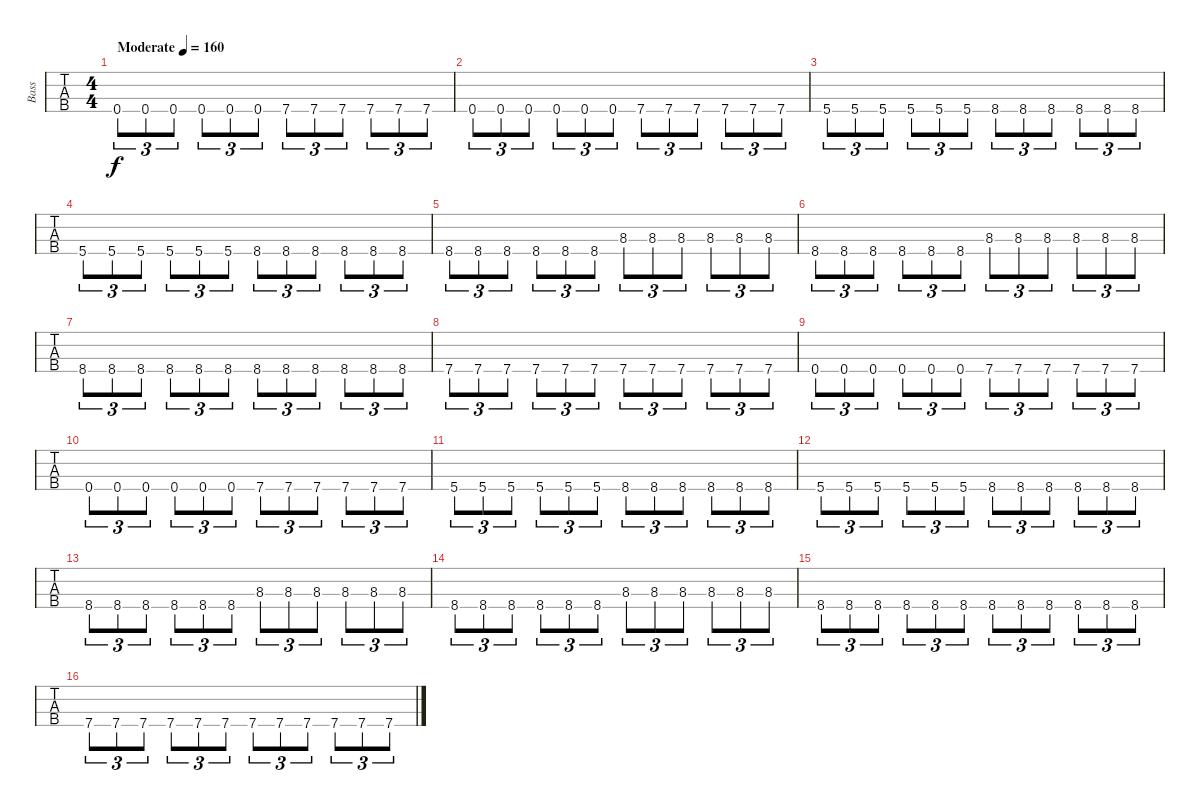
\track ("Bass" "Bass") {instrument electricbasspick}
\staff {tabs}
\tuning (F2 C2 G1 C1) {hide}
\ts (4 4)
\tempo (160 "Moderate")
\clef f4
\ks c
0.4.8{tu (3 2) dy f instrument electricbasspick} 0.4.8{tu (3 2)} 0.4.8{tu (3 2)} 0.4.8{tu (3 2)} 0.4.8{tu (3 2)} 0.4.8{tu (3 2)} 7.4.8{tu (3 2)} 7.4.8{tu (3 2)} 7.4.8{tu (3 2)} 7.4.8{tu (3 2)} 7.4.8{tu (3 2)} 7.4.8{tu (3 2)} |
0.4.8{tu (3 2)} 0.4.8{tu (3 2)} 0.4.8{tu (3 2)} 0.4.8{tu (3 2)} 0.4.8{tu (3 2)} 0.4.8{tu (3 2)} 7.4.8{tu (3 2)} 7.4.8{tu (3 2)} 7.4.8{tu (3 2)} 7.4.8{tu (3 2)} 7.4.8{tu (3 2)} 7.4.8{tu (3 2)} |
5.4.8{tu (3 2)} 5.4.8{tu (3 2)} 5.4.8{tu (3 2)} 5.4.8{tu (3 2)} 5.4.8{tu (3 2)} 5.4.8{tu (3 2)} 8.4.8{tu (3 2)} 8.4.8{tu (3 2)} 8.4.8{tu (3 2)} 8.4.8{tu (3 2)} 8.4.8{tu (3 2)} 8.4.8{tu (3 2)} |
5.4.8{tu (3 2)} 5.4.8{tu (3 2)} 5.4.8{tu (3 2)} 5.4.8{tu (3 2)} 5.4.8{tu (3 2)} 5.4.8{tu (3 2)} 8.4.8{tu (3 2)} 8.4.8{tu (3 2)} 8.4.8{tu (3 2)} 8.4.8{tu (3 2)} 8.4.8{tu (3 2)} 8.4.8{tu (3 2)} |
8.4.8{tu (3 2)} 8.4.8{tu (3 2)} 8.4.8{tu (3 2)} 8.4.8{tu (3 2)} 8.4.8{tu (3 2)} 8.4.8{tu (3 2)} 8.3.8{tu (3 2)} 8.3.8{tu (3 2)} 8.3.8{tu (3 2)} 8.3.8{tu (3 2)} 8.3.8{tu (3 2)} 8.3.8{tu (3 2)} |
8.4.8{tu (3 2)} 8.4.8{tu (3 2)} 8.4.8{tu (3 2)} 8.4.8{tu (3 2)} 8.4.8{tu (3 2)} 8.4.8{tu (3 2)} 8.3.8{tu (3 2)} 8.3.8{tu (3 2)} 8.3.8{tu (3 2)} 8.3.8{tu (3 2)} 8.3.8{tu (3 2)} 8.3.8{tu (3 2)} |
8.4.8{tu (3 2)} 8.4.8{tu (3 2)} 8.4.8{tu (3 2)} 8.4.8{tu (3 2)} 8.4.8{tu (3 2)} 8.4.8{tu (3 2)} 8.4.8{tu (3 2)} 8.4.8{tu (3 2)} 8.4.8{tu (3 2)} 8.4.8{tu (3 2)} 8.4.8{tu (3 2)} 8.4.8{tu (3 2)} |
7.4.8{tu (3 2)} 7.4.8{tu (3 2)} 7.4.8{tu (3 2)} 7.4.8{tu (3 2)} 7.4.8{tu (3 2)} 7.4.8{tu (3 2)} 7.4.8{tu (3 2)} 7.4.8{tu (3 2)} 7.4.8{tu (3 2)} 7.4.8{tu (3 2)} 7.4.8{tu (3 2)} 7.4.8{tu (3 2)} |
0.4.8{tu (3 2)} 0.4.8{tu (3 2)} 0.4.8{tu (3 2)} 0.4.8{tu (3 2)} 0.4.8{tu (3 2)} 0.4.8{tu (3 2)} 7.4.8{tu (3 2)} 7.4.8{tu (3 2)} 7.4.8{tu (3 2)} 7.4.8{tu (3 2)} 7.4.8{tu (3 2)} 7.4.8{tu (3 2)} |
0.4.8{tu (3 2)} 0.4.8{tu (3 2)} 0.4.8{tu (3 2)} 0.4.8{tu (3 2)} 0.4.8{tu (3 2)} 0.4.8{tu (3 2)} 7.4.8{tu (3 2)} 7.4.8{tu (3 2)} 7.4.8{tu (3 2)} 7.4.8{tu (3 2)} 7.4.8{tu (3 2)} 7.4.8{tu (3 2)} |
5.4.8{tu (3 2)} 5.4.8{tu (3 2)} 5.4.8{tu (3 2)} 5.4.8{tu (3 2)} 5.4.8{tu (3 2)} 5.4.8{tu (3 2)} 8.4.8{tu (3 2)} 8.4.8{tu (3 2)} 8.4.8{tu (3 2)} 8.4.8{tu (3 2)} 8.4.8{tu (3 2)} 8.4.8{tu (3 2)} |
5.4.8{tu (3 2)} 5.4.8{tu (3 2)} 5.4.8{tu (3 2)} 5.4.8{tu (3 2)} 5.4.8{tu (3 2)} 5.4.8{tu (3 2)} 8.4.8{tu (3 2)} 8.4.8{tu (3 2)} 8.4.8{tu (3 2)} 8.4.8{tu (3 2)} 8.4.8{tu (3 2)} 8.4.8{tu (3 2)} |
8.4.8{tu (3 2)} 8.4.8{tu (3 2)} 8.4.8{tu (3 2)} 8.4.8{tu (3 2)} 8.4.8{tu (3 2)} 8.4.8{tu (3 2)} 8.3.8{tu (3 2)} 8.3.8{tu (3 2)} 8.3.8{tu (3 2)} 8.3.8{tu (3 2)} 8.3.8{tu (3 2)} 8.3.8{tu (3 2)} |
8.4.8{tu (3 2)} 8.4.8{tu (3 2)} 8.4.8{tu (3 2)} 8.4.8{tu (3 2)} 8.4.8{tu (3 2)} 8.4.8{tu (3 2)} 8.3.8{tu (3 2)} 8.3.8{tu (3 2)} 8.3.8{tu (3 2)} 8.3.8{tu (3 2)} 8.3.8{tu (3 2)} 8.3.8{tu (3 2)} |
8.4.8{tu (3 2)} 8.4.8{tu (3 2)} 8.4.8{tu (3 2)} 8.4.8{tu (3 2)} 8.4.8{tu (3 2)} 8.4.8{tu (3 2)} 8.4.8{tu (3 2)} 8.4.8{tu (3 2)} 8.4.8{tu (3 2)} 8.4.8{tu (3 2)} 8.4.8{tu (3 2)} 8.4.8{tu (3 2)} |
7.4.8{tu (3 2)} 7.4.8{tu (3 2)} 7.4.8{tu (3 2)} 7.4.8{tu (3 2)} 7.4.8{tu (3 2)} 7.4.8{tu (3 2)} 7.4.8{tu (3 2)} 7.4.8{tu (3 2)} 7.4.8{tu (3 2)} 7.4.8{tu (3 2)} 7.4.8{tu (3 2)} 7.4.8{tu (3 2)}
